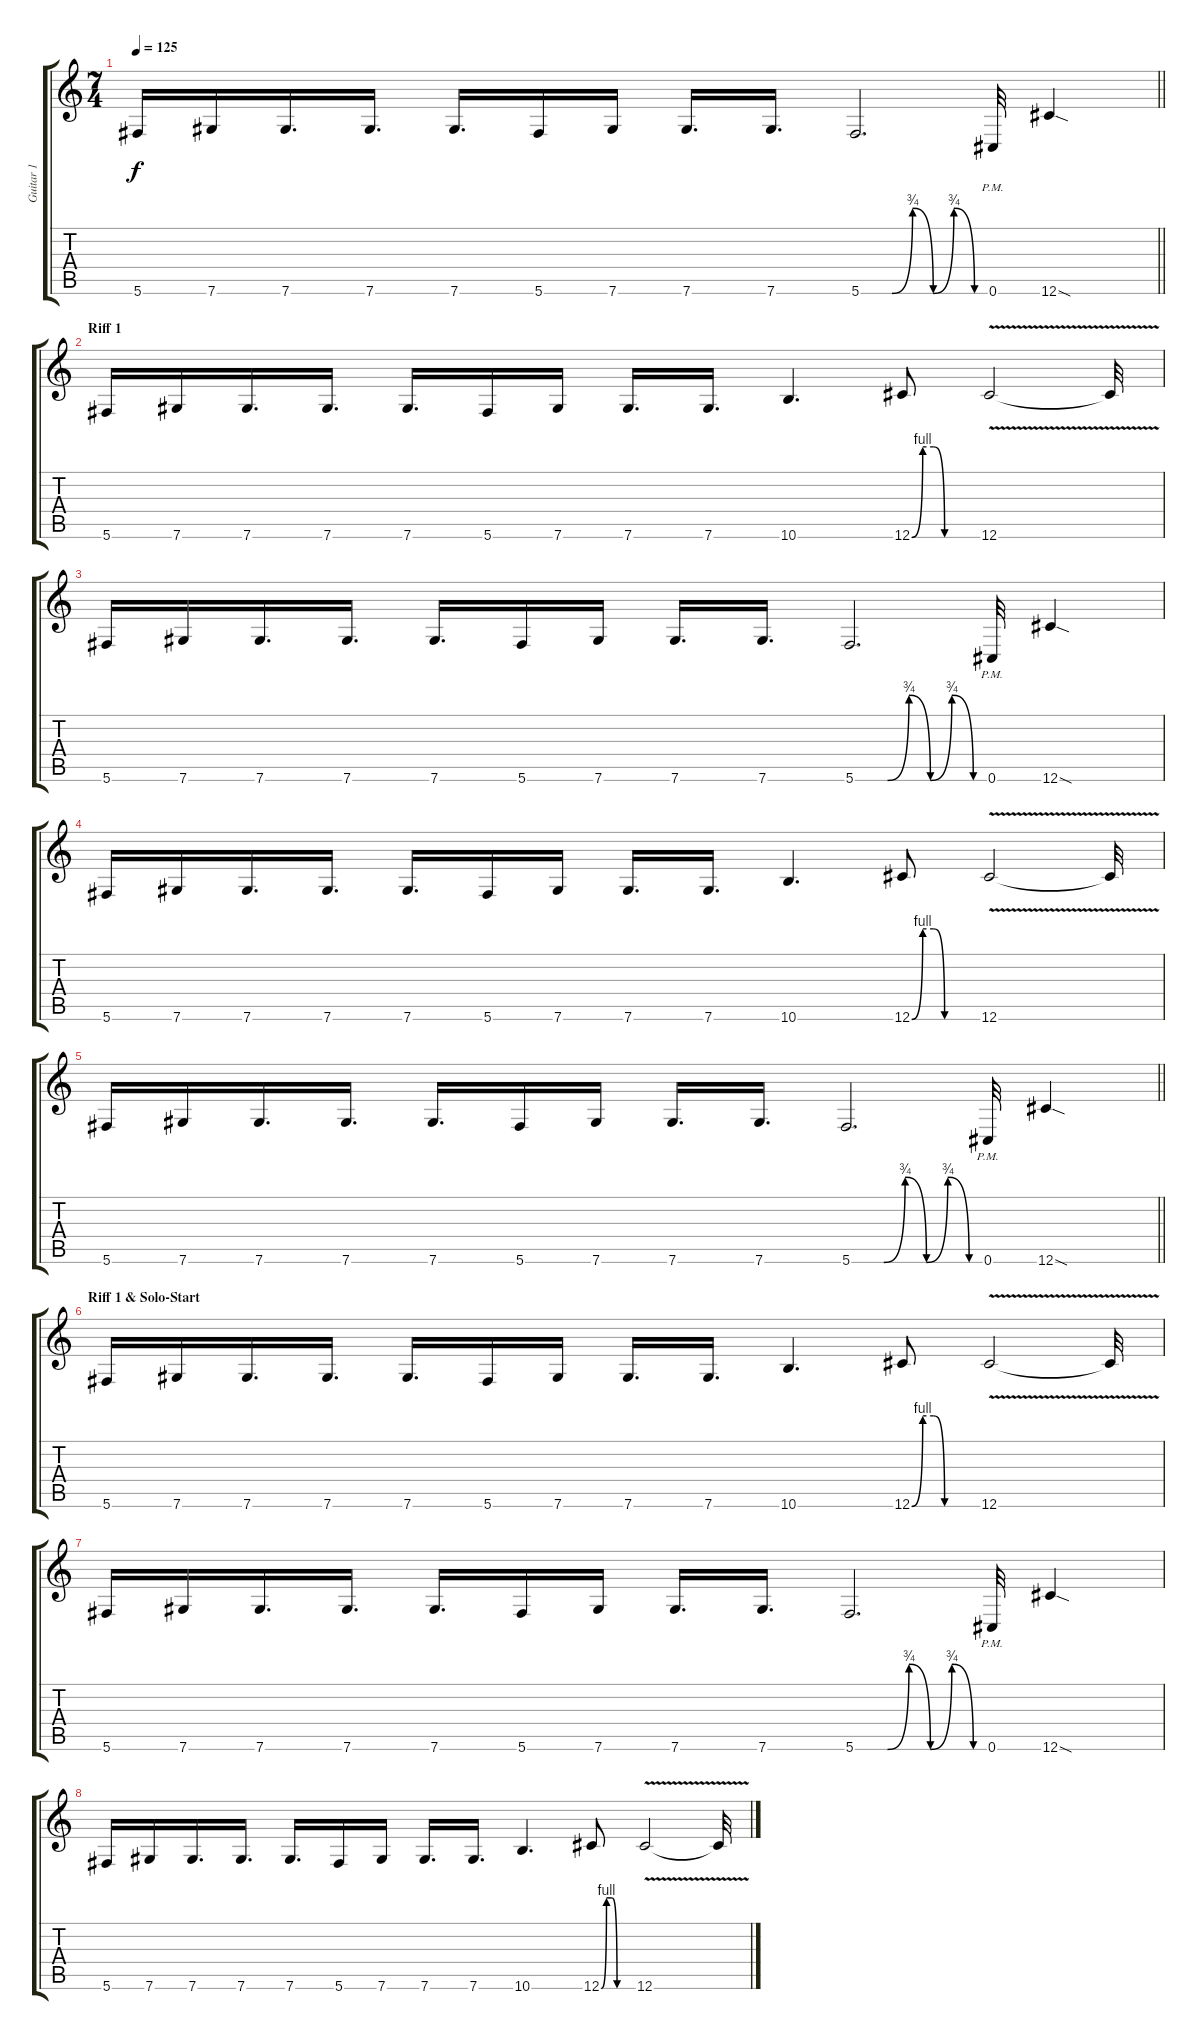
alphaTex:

\track ("Guitar 1" "Guitar 1") {instrument distortionguitar}
\staff {score tabs}
\tuning (Db4 Ab3 E3 B2 Gb2 Db2) {hide}
\ts (7 4)
\tempo 125
\clef g2
\barLineRight lightlight
\ks c
5.6.16{dy f} 7.6.16 7.6.16{d} 7.6.16{d} 7.6.16{d} 5.6.16 7.6.16 7.6.16{d} 7.6.16{d} 5.6{be (custom 0 0 15 0 25 3 35 0 45 3 55 0 60 0)}.2{d} 0.6{pm}.32 12.6{sod}.4 |
\section ("" "Riff 1")
5.6.16 7.6.16 7.6.16{d} 7.6.16{d} 7.6.16{d} 5.6.16 7.6.16 7.6.16{d} 7.6.16{d} 10.6.4{d} 12.6{be (custom 0 0 10 4 20 4 30 0 60 0)}.8 12.6{v}.2 12.6{t}.32 |
5.6.16 7.6.16 7.6.16{d} 7.6.16{d} 7.6.16{d} 5.6.16 7.6.16 7.6.16{d} 7.6.16{d} 5.6{be (custom 0 0 15 0 25 3 35 0 45 3 55 0 60 0)}.2{d} 0.6{pm}.32 12.6{sod}.4 |
5.6.16 7.6.16 7.6.16{d} 7.6.16{d} 7.6.16{d} 5.6.16 7.6.16 7.6.16{d} 7.6.16{d} 10.6.4{d} 12.6{be (custom 0 0 10 4 20 4 30 0 60 0)}.8 12.6{v}.2 12.6{t}.32 |
\barLineRight lightlight
5.6.16 7.6.16 7.6.16{d} 7.6.16{d} 7.6.16{d} 5.6.16 7.6.16 7.6.16{d} 7.6.16{d} 5.6{be (custom 0 0 15 0 25 3 35 0 45 3 55 0 60 0)}.2{d} 0.6{pm}.32 12.6{sod}.4 |
\section ("" "Riff 1 & Solo-Start")
5.6.16 7.6.16 7.6.16{d} 7.6.16{d} 7.6.16{d} 5.6.16 7.6.16 7.6.16{d} 7.6.16{d} 10.6.4{d} 12.6{be (custom 0 0 10 4 20 4 30 0 60 0)}.8 12.6{v}.2 12.6{t}.32 |
5.6.16 7.6.16 7.6.16{d} 7.6.16{d} 7.6.16{d} 5.6.16 7.6.16 7.6.16{d} 7.6.16{d} 5.6{be (custom 0 0 15 0 25 3 35 0 45 3 55 0 60 0)}.2{d} 0.6{pm}.32 12.6{sod}.4 |
5.6.16 7.6.16 7.6.16{d} 7.6.16{d} 7.6.16{d} 5.6.16 7.6.16 7.6.16{d} 7.6.16{d} 10.6.4{d} 12.6{be (custom 0 0 10 4 20 4 30 0 60 0)}.8 12.6{v}.2 12.6{t}.32
